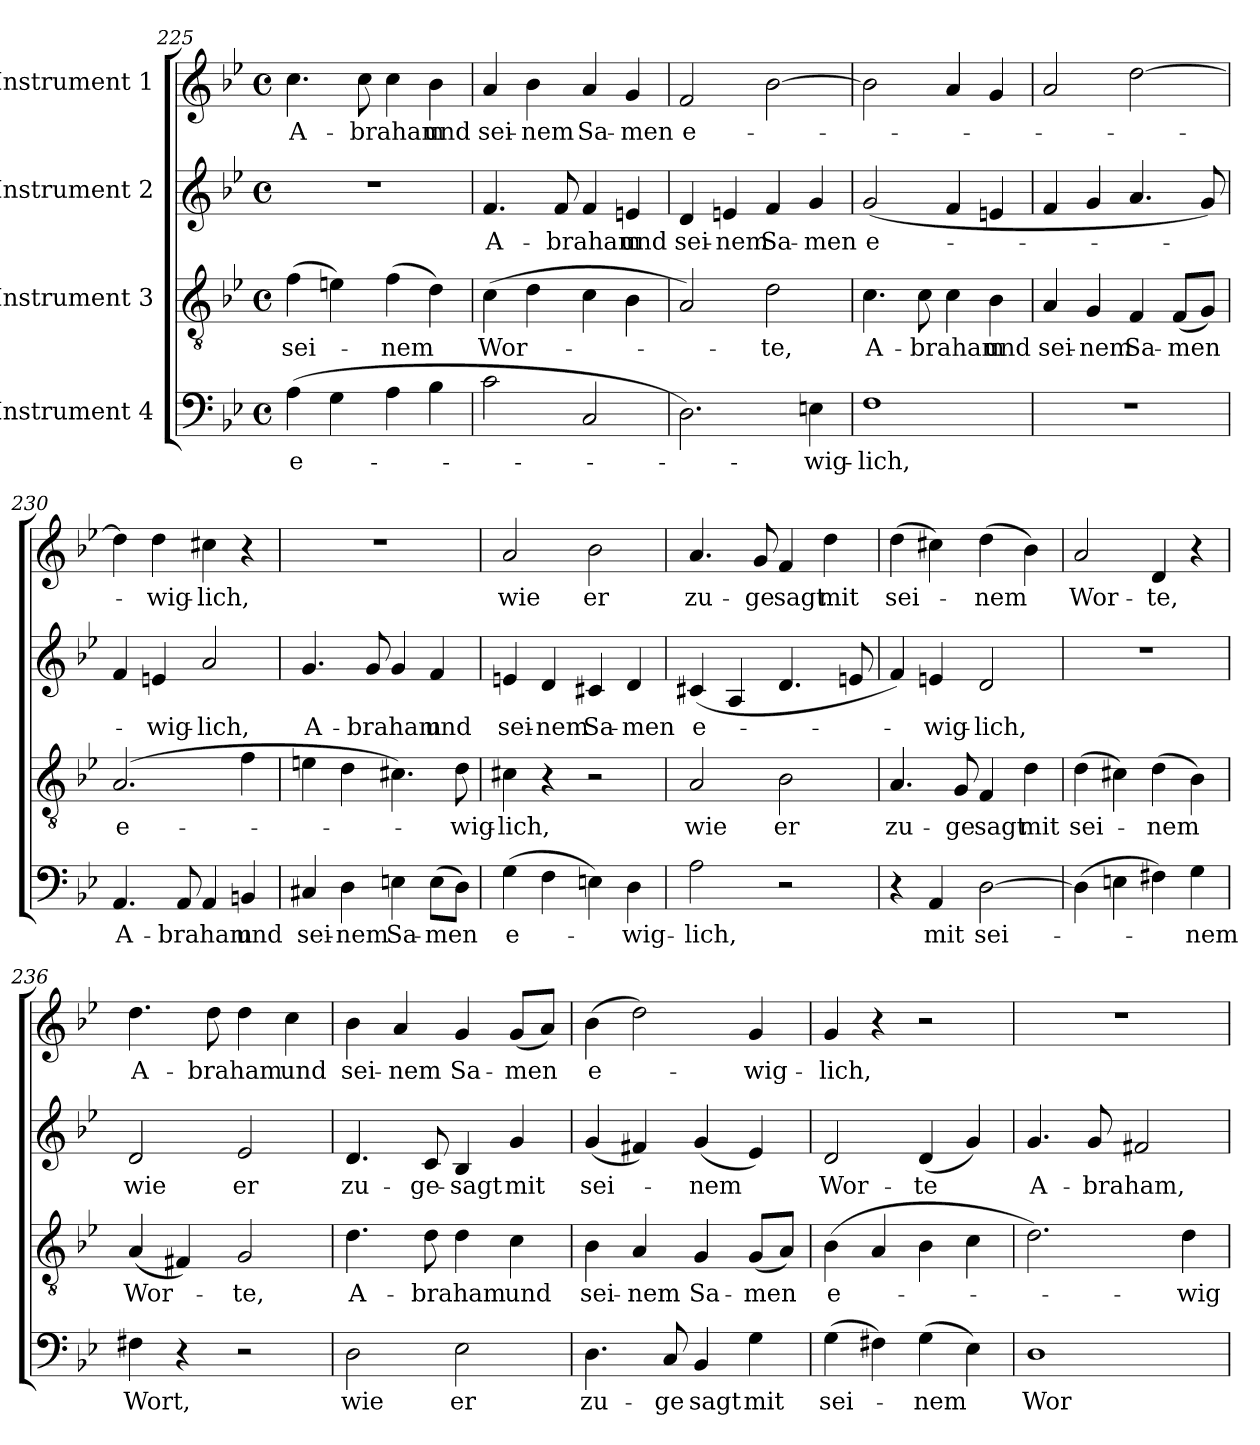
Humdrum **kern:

**kern	**text	**kern	**text	**kern	**text	**kern	**text
*part4	*part4	*part3	*part3	*part2	*part2	*part1	*part1
*staff4	*staff4	*staff3	*staff3	*staff2	*staff2	*staff1	*staff1
*I"Instrument 4	*	*I"Instrument 3	*	*I"Instrument 2	*	*I"Instrument 1	*
*clefF4	*	*clefGv2	*	*clefG2	*	*clefG2	*
*k[b-e-]	*	*k[b-e-]	*	*k[b-e-]	*	*k[b-e-]	*
*B-:	*	*B-:	*	*B-:	*	*B-:	*
*M4/4	*	*M4/4	*	*M4/4	*	*M4/4	*
*met(c)	*	*met(c)	*	*met(c)	*	*met(c)	*
=225	=225	=225	=225	=225	=225	=225	=225
!	!LO:LY:b:cj	!	!LO:LY:b	!	!	!	!LO:LY:b:cj
(>4A\	e-	(>4f\	sei-	1r	.	4.cc\	A-
4G\	.	4en\)	.	.	.	.	.
!	!	!	!	!	!	!	!LO:LY:b
.	.	.	.	.	.	8cc\	-braham
!	!	!	!LO:LY:b	!	!	!	!
4A\	.	(>4f\	-nem	.	.	4cc\	.
!	!	!	!	!	!	!	!LO:LY:b:cj
4B-\	.	4d\)	.	.	.	4b-\	und
=226	=226	=226	=226	=226	=226	=226	=226
!	!	!	!LO:LY:b	!	!LO:LY:b:cj	!	!LO:LY:b:cj
2c\	.	(>4c\	Wor-	4.f/	A-	4a/	sei-
!	!	!	!	!	!	!	!LO:LY:b:cj
.	.	4d\	.	.	.	4b-\	-nem
!	!	!	!	!	!LO:LY:b	!	!
.	.	.	.	8f/	-braham	.	.
!	!	!	!	!	!	!	!LO:LY:b:cj
2C/	.	4c\	.	4f/	.	4a/	Sa-
!	!	!	!	!	!LO:LY:b:cj	!	!LO:LY:b:cj
.	.	4B-\	.	4en/	und	4g/	-men
=227	=227	=227	=227	=227	=227	=227	=227
!	!	!	!	!	!LO:LY:b:cj	!	!LO:LY:b:rj
2.D\)	.	2A/)	.	4d/	sei-	2f/	e-
!	!	!	!	!	!LO:LY:b:cj	!	!
.	.	.	.	4en/	-nem	.	.
!	!	!	!LO:LY:b:cj	!	!LO:LY:b:cj	!	!
.	.	2d\	-te,	4f/	Sa-	[>2b-\	.
!	!LO:LY:b:cj	!	!	!	!LO:LY:b:cj	!	!
4En\	-wig-	.	.	4g/	-men	.	.
=228	=228	=228	=228	=228	=228	=228	=228
!	!LO:LY:b:cj	!	!LO:LY:b:cj	!	!LO:LY:b:rj	!	!
1F	-lich,	4.c\	A-	(<2g/	e-	2b-\]	.
!	!	!	!LO:LY:b	!	!	!	!
.	.	8c\	-braham	.	.	.	.
.	.	4c\	.	4f/	.	4a/	.
!	!	!	!LO:LY:b:cj	!	!	!	!
.	.	4B-\	und	4en/	.	4g/	.
=229	=229	=229	=229	=229	=229	=229	=229
!	!	!	!LO:LY:b:cj	!	!	!	!
1r	.	4A/	sei-	4f/	.	2a/	.
!	!	!	!LO:LY:b:cj	!	!	!	!
.	.	4G/	-nem	4g/	.	.	.
!	!	!	!LO:LY:b:cj	!	!	!	!
.	.	4F/	Sa-	4.a/	.	[>2dd\	.
!	!	!	!LO:LY:b	!	!	!	!
.	.	(<8F/L	-men	.	.	.	.
.	.	8G/J)	.	8g/)	.	.	.
!!LO:LB:g=z
=230	=230	=230	=230	=230	=230	=230	=230
!	!LO:LY:b:cj	!	!LO:LY:b:rj	!	!	!	!
4.AA/	A-	(>2.A/	e-	4f/	.	4dd\]	.
!	!	!	!	!	!LO:LY:b:cj	!	!LO:LY:b:cj
.	.	.	.	4en/	-wig-	4dd\	-wig-
!	!LO:LY:b	!	!	!	!	!	!
8AA/	-braham	.	.	.	.	.	.
!	!	!	!	!	!LO:LY:b:cj	!	!LO:LY:b:cj
4AA/	.	.	.	2a/	-lich,	4cc#X\	-lich,
!	!LO:LY:b:cj	!	!	!	!	!	!
4BBn/	und	4f\	.	.	.	4r	.
=231	=231	=231	=231	=231	=231	=231	=231
!	!LO:LY:b:cj	!	!	!	!LO:LY:b:cj	!	!
4C#X/	sei-	4en\	.	4.g/	A-	1r	.
!	!LO:LY:b:cj	!	!	!	!	!	!
4D\	-nem	4d\	.	.	.	.	.
!	!	!	!	!	!LO:LY:b	!	!
.	.	.	.	8g/	-braham	.	.
!	!LO:LY:b:cj	!	!	!	!	!	!
4En\	Sa-	4.c#X\)	.	4g/	.	.	.
!	!LO:LY:b	!	!	!	!LO:LY:b:cj	!	!
(>8E\L	-men	.	.	4f/	und	.	.
!	!	!	!LO:LY:b:cj	!	!	!	!
8D\J)	.	8d\	-wig-	.	.	.	.
=232	=232	=232	=232	=232	=232	=232	=232
!	!LO:LY:b:cj	!	!LO:LY:b:cj	!	!LO:LY:b:cj	!	!LO:LY:b:cj
(>4G\	e-	4c#X\	-lich,	4en/	sei-	2a/	wie
!	!	!	!	!	!LO:LY:b:cj	!	!
4F\	.	4r	.	4d/	-nem	.	.
!	!	!	!	!	!LO:LY:b:cj	!	!LO:LY:b:cj
4En\)	.	2r	.	4c#X/	Sa-	2b-\	er
!	!LO:LY:b:cj	!	!	!	!LO:LY:b:cj	!	!
4D\	-wig-	.	.	4d/	-men	.	.
=233	=233	=233	=233	=233	=233	=233	=233
!	!LO:LY:b:cj	!	!LO:LY:b:cj	!	!LO:LY:b:cj	!	!LO:LY:b:cj
2A\	-lich,	2A/	wie	(<4c#X/	e-	4.a/	zu-
.	.	.	.	4A/	.	.	.
!	!	!	!	!	!	!	!LO:LY:b:cj
.	.	.	.	.	.	8g/	-ge
!	!	!	!LO:LY:b:cj	!	!	!	!LO:LY:b:cj
2r	.	2B-\	er	4.d/	.	4f/	sagt
!	!	!	!	!	!	!	!LO:LY:b:cj
.	.	.	.	.	.	4dd\	mit
.	.	.	.	8en/	.	.	.
=234	=234	=234	=234	=234	=234	=234	=234
!	!	!	!LO:LY:b:cj	!	!	!	!LO:LY:b
4r	.	4.A/	zu-	4f/)	.	(>4dd\	sei-
!	!LO:LY:b:cj	!	!	!	!LO:LY:b:cj	!	!
4AA/	mit	.	.	4en/	-wig-	4cc#X\)	.
!	!	!	!LO:LY:b:cj	!	!	!	!
.	.	8G/	-ge	.	.	.	.
!	!LO:LY:b:cj	!	!LO:LY:b:cj	!	!LO:LY:b:cj	!	!LO:LY:b
[>2D\	sei-	4F/	sagt	2d/	-lich,	(>4dd\	-nem
!	!	!	!LO:LY:b:cj	!	!	!	!
.	.	4d\	mit	.	.	4b-\)	.
=235	=235	=235	=235	=235	=235	=235	=235
!	!	!	!LO:LY:b	!	!	!	!LO:LY:b:cj
(>4D\]	.	(>4d\	sei-	1r	.	2a/	Wor-
4En\	.	4c#X\)	.	.	.	.	.
!	!	!	!LO:LY:b	!	!	!	!LO:LY:b:cj
4F#X\)	.	(>4d\	-nem	.	.	4d/	-te,
!	!LO:LY:b:cj	!	!	!	!	!	!
4G\	-nem	4B-\)	.	.	.	4r	.
!!LO:PB:g=z
=236	=236	=236	=236	=236	=236	=236	=236
!	!LO:LY:b:cj	!	!LO:LY:b	!	!LO:LY:b:cj	!	!LO:LY:b:cj
4F#X\	Wort,	(<4A/	Wor-	2d/	wie	4.dd\	A-
4r	.	4F#X/)	.	.	.	.	.
!	!	!	!	!	!	!	!LO:LY:b
.	.	.	.	.	.	8dd\	-braham
!	!	!	!LO:LY:b:cj	!	!LO:LY:b:cj	!	!
2r	.	2G/	-te,	2e-/	er	4dd\	.
!	!	!	!	!	!	!	!LO:LY:b:cj
.	.	.	.	.	.	4cc\	und
=237	=237	=237	=237	=237	=237	=237	=237
!	!LO:LY:b:cj	!	!LO:LY:b:cj	!	!LO:LY:b:cj	!	!LO:LY:b:cj
2D\	wie	4.d\	A-	4.d/	zu-	4b-\	sei-
!	!	!	!	!	!	!	!LO:LY:b:cj
.	.	.	.	.	.	4a/	-nem
!	!	!	!LO:LY:b	!	!LO:LY:b:cj	!	!
.	.	8d\	-braham	8c/	-ge-	.	.
!	!LO:LY:b:cj	!	!	!	!LO:LY:b:cj	!	!LO:LY:b:cj
2E-\	er	4d\	.	4B-/	-sagt	4g/	Sa-
!	!	!	!LO:LY:b:cj	!	!LO:LY:b:cj	!	!LO:LY:b
.	.	4c\	und	4g/	mit	(<8g/L	-men
.	.	.	.	.	.	8a/J)	.
=238	=238	=238	=238	=238	=238	=238	=238
!	!LO:LY:b:cj	!	!LO:LY:b:cj	!	!LO:LY:b	!	!LO:LY:b:cj
4.D\	zu-	4B-\	sei-	(<4g/	sei-	(>4b-\	e-
!	!	!	!LO:LY:b:cj	!	!	!	!
.	.	4A/	-nem	4f#X/)	.	2dd\)	.
!	!LO:LY:b:cj	!	!	!	!	!	!
8C/	-ge	.	.	.	.	.	.
!	!LO:LY:b:cj	!	!LO:LY:b:cj	!	!LO:LY:b	!	!
4BB-/	sagt	4G/	Sa-	(<4g/	-nem	.	.
!	!LO:LY:b:cj	!	!LO:LY:b	!	!	!	!LO:LY:b:cj
4G\	mit	(<8G/L	-men	4e-/)	.	4g/	-wig-
.	.	8A/J)	.	.	.	.	.
=239	=239	=239	=239	=239	=239	=239	=239
!	!LO:LY:b	!	!LO:LY:b:cj	!	!LO:LY:b:cj	!	!LO:LY:b:cj
(>4G\	sei-	(>4B-\	e-	2d/	Wor-	4g/	-lich,
4F#X\)	.	4A/	.	.	.	4r	.
!	!LO:LY:b	!	!	!	!LO:LY:b:cj	!	!
(>4G\	-nem	4B-\	.	(<4d/	-te	2r	.
4E-\)	.	4c\	.	4g/)	.	.	.
=240	=240	=240	=240	=240	=240	=240	=240
!	!LO:LY:b:cj	!	!	!	!LO:LY:b:cj	!	!
1D	Wor-	2.d\)	.	4.g/	A-	1r	.
!	!	!	!	!	!LO:LY:b	!	!
.	.	.	.	8g/	-braham,	.	.
.	.	.	.	2f#X/	.	.	.
!	!	!	!LO:LY:b:cj	!	!	!	!
.	.	4d\	-wig-	.	.	.	.
=	=	=	=	=	=	=	=
*-	*-	*-	*-	*-	*-	*-	*-
